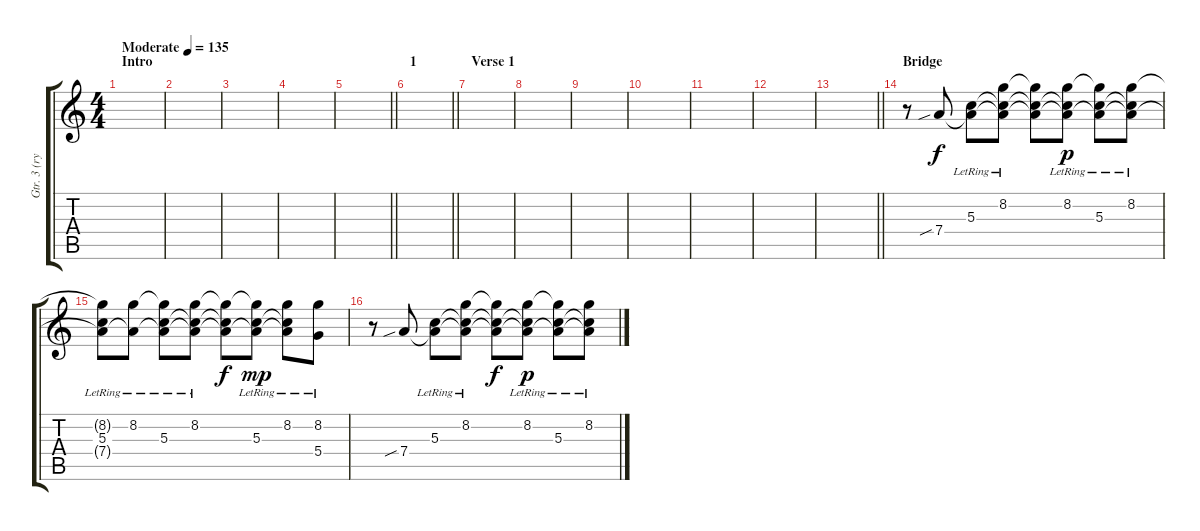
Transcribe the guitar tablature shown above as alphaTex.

\track ("Gtr. 3 (ryan mendez)" "Gtr. 3 (ry") {instrument acousticguitarsteel}
\staff {score tabs}
\tuning (E4 B3 G3 D3 A2 E2) {hide}
\ts (4 4)
\section ("" "Intro")
\tempo (135 "Moderate")
\clef g2
\ks c
|
|
|
|
\barLineRight lightlight
|
\section ("" "1")
\barLineRight lightlight
|
\section ("" "Verse 1")
|
|
|
|
|
|
\barLineRight lightlight
|
\section ("" "Bridge")
r.8{volume 16} 7.4{sib}.8 (5.3{lr} 7.4{t}).8 (8.2{lr} 5.3{t} 7.4{t}).8 (8.2{t} 5.3{t} 7.4{t}).8{dy f} (8.2{lr} 5.3{t} 7.4{t}).8{dy p} (8.2{t} 5.3{lr} 7.4{t}).8 (8.2{lr} 5.3{t} 7.4{t}).8 |
(8.2{t} 5.3{lr} 7.4{t}).8 (8.2{lr} 7.4{t}).8 (8.2{t} 5.3{lr} 7.4{t}).8 (8.2{lr} 5.3{t} 7.4{t}).8 (8.2{t} 5.3{t} 7.4{t}).8{dy f} (8.2{t} 5.3{lr} 7.4{t}).8{dy mp} (8.2{lr} 5.3{t} 7.4{t}).8 (8.2{lr} 5.4{lr}).8 |
r.8 7.4{sib}.8 (5.3{lr} 7.4{t}).8 (8.2{lr} 5.3{t} 7.4{t}).8 (8.2{t} 5.3{t} 7.4{t}).8{dy f} (8.2{lr} 5.3{t} 7.4{t}).8{dy p} (8.2{t} 5.3{lr} 7.4{t}).8 (8.2{lr} 5.3{t} 7.4{t}).8
